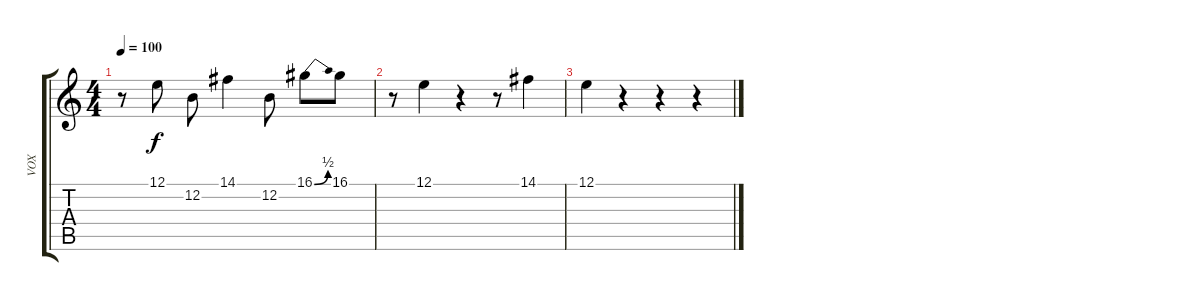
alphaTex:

\track ("VOX" "VOX") {instrument lead6voice}
\staff {score tabs}
\tuning (E4 B3 G3 D3 A2 E2) {hide}
\ts (4 4)
\tempo 100
\clef g2
\ks c
r.8{dy f} 12.1.8 12.2.8 14.1.4 12.2.8 16.1{be (bend 0 0 60 2)}.8 16.1.8 |
r.8 12.1.4 r.4 r.8 14.1.4 |
12.1.4 r.4 r.4 r.4
